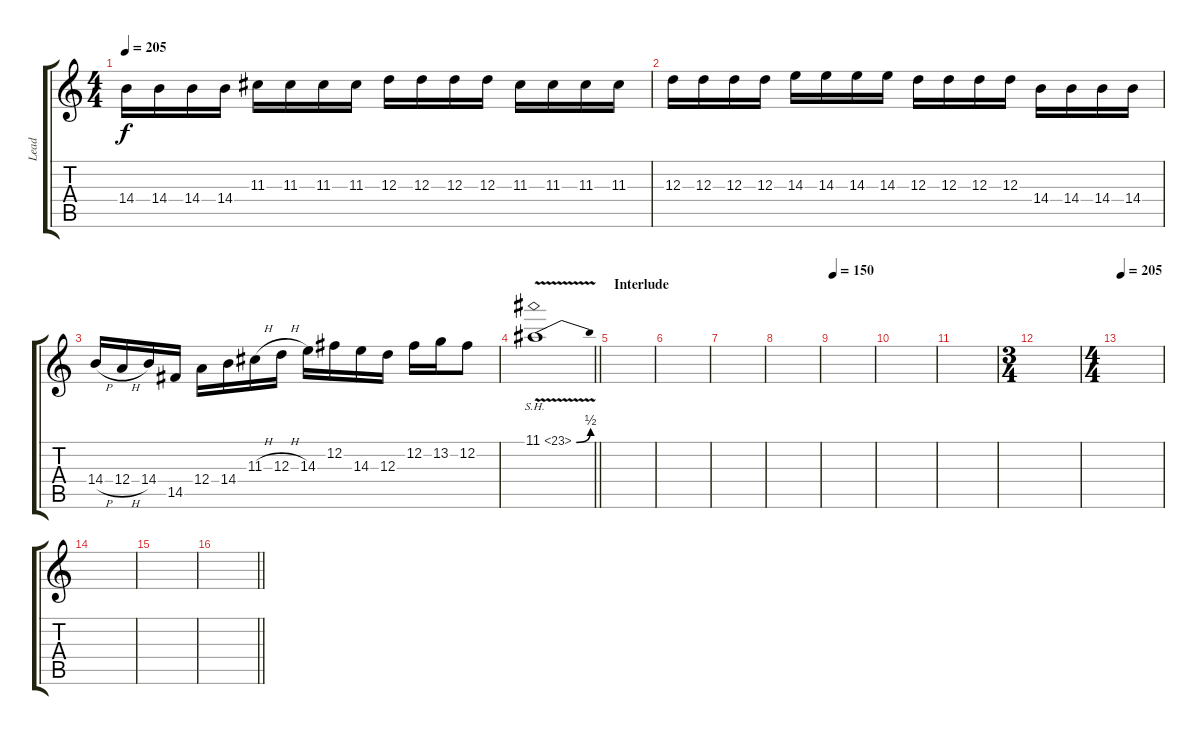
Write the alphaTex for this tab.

\track ("Lead" "Lead") {instrument distortionguitar}
\staff {score tabs}
\tuning (B3 Gb3 D3 A2 E2 B1) {hide}
\ts (4 4)
\tempo 205
\clef g2
\ks c
14.4.16{dy f} 14.4.16 14.4.16 14.4.16 11.3.16 11.3.16 11.3.16 11.3.16 12.3.16 12.3.16 12.3.16 12.3.16 11.3.16 11.3.16 11.3.16 11.3.16 |
12.3.16 12.3.16 12.3.16 12.3.16 14.3.16 14.3.16 14.3.16 14.3.16 12.3.16 12.3.16 12.3.16 12.3.16 14.4.16 14.4.16 14.4.16 14.4.16 |
14.4{h}.16 12.4{h}.16 14.4.16 14.5.16 12.4.16 14.4.16 11.3{h}.16 12.3{h}.16 14.3.16 12.2.16 14.3.16 12.3.16 12.2.16 13.2.16 12.2.8 |
\barLineRight lightlight
11.1{be (bend 0 0 60 2) sh 12 v}.1 |
\section ("" "Interlude")
|
|
|
|
\tempo 150
|
|
|
\ts (3 4)
|
\ts (4 4)
\tempo 205
|
|
|
\barLineRight lightlight
